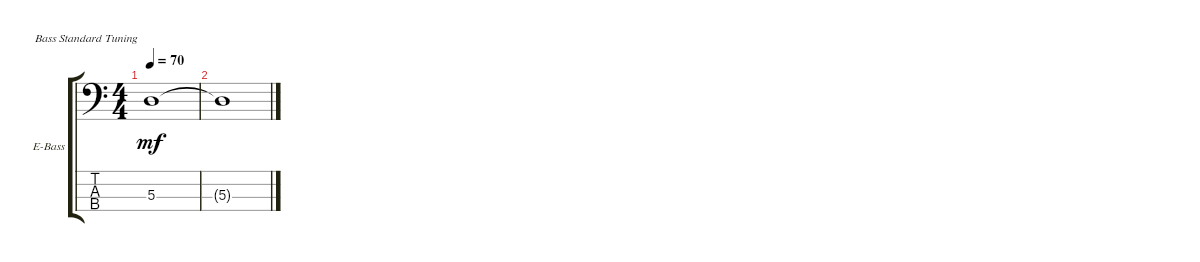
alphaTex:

\defaultSystemsLayout 4
\bracketExtendMode groupsimilarinstruments
\firstSystemTrackNameOrientation horizontal
\otherSystemsTrackNameOrientation horizontal
\track ("Electric Bass" "E-Bass") {instrument electricbassfinger}
\staff {score tabs}
\tuning (G2 D2 A1 E1)
\ts (4 4)
\tempo 70
\clef f4
\ks c
5.3.1{dy mf} |
5.3{t}.1
